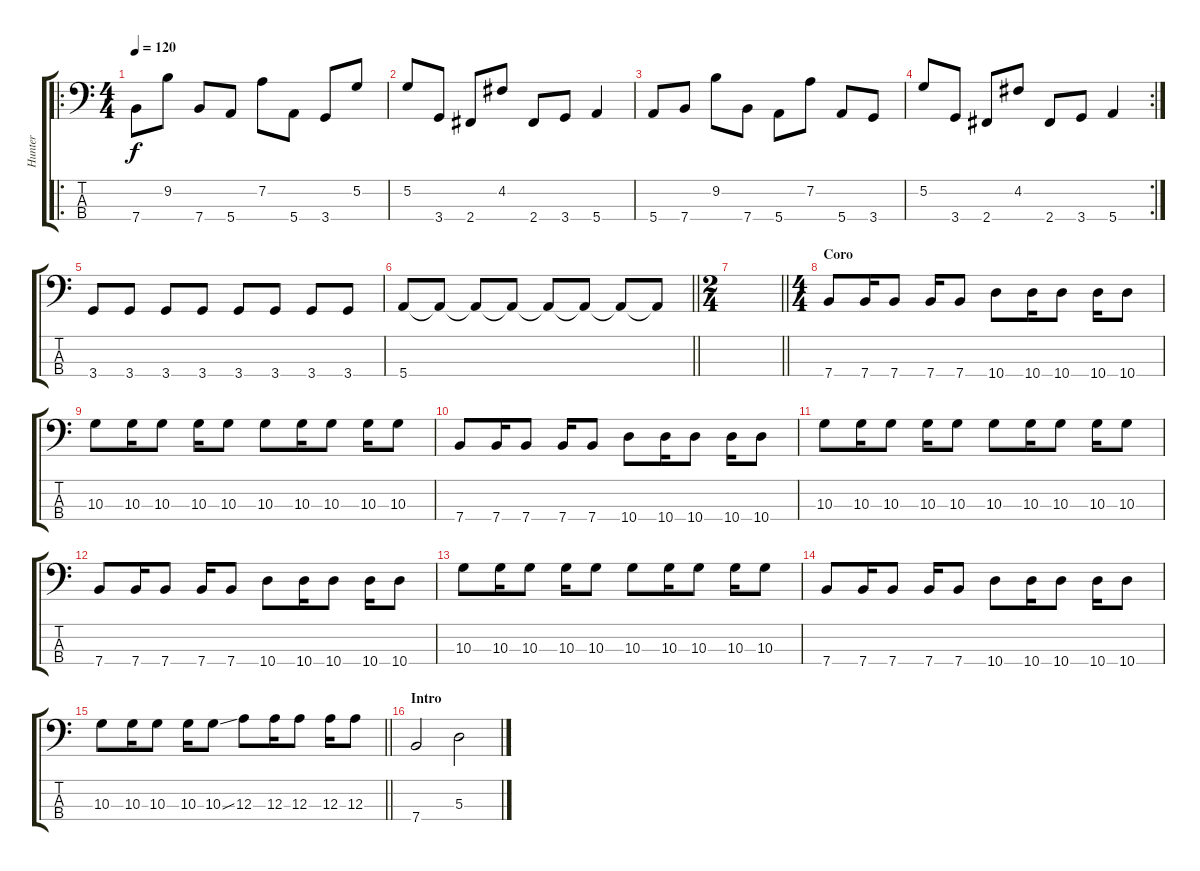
\track ("Hunter" "Hunter") {instrument electricbasspick}
\staff {score tabs}
\tuning (G2 D2 A1 E1) {hide}
\ro
\ts (4 4)
\tempo 120
\clef f4
\ks c
7.4.8{dy f} 9.2.8 7.4.8 5.4.8 7.2.8 5.4.8 3.4.8 5.2.8 |
5.2.8 3.4.8 2.4.8 4.2.8 2.4.8 3.4.8 5.4.4 |
5.4.8 7.4.8 9.2.8 7.4.8 5.4.8 7.2.8 5.4.8 3.4.8 |
\rc 2
5.2.8 3.4.8 2.4.8 4.2.8 2.4.8 3.4.8 5.4.4 |
3.4.8 3.4.8 3.4.8 3.4.8 3.4.8 3.4.8 3.4.8 3.4.8 |
\barLineRight lightlight
5.4.8 5.4{t}.8 5.4{t}.8 5.4{t}.8 5.4{t}.8 5.4{t}.8 5.4{t}.8 5.4{t}.8 |
\ts (2 4)
\barLineRight lightlight
|
\ts (4 4)
\section ("" "Coro")
7.4.8 7.4.16 7.4.8 7.4.16 7.4.8 10.4.8 10.4.16 10.4.8 10.4.16 10.4.8 |
10.3.8 10.3.16 10.3.8 10.3.16 10.3.8 10.3.8 10.3.16 10.3.8 10.3.16 10.3.8 |
7.4.8 7.4.16 7.4.8 7.4.16 7.4.8 10.4.8 10.4.16 10.4.8 10.4.16 10.4.8 |
10.3.8 10.3.16 10.3.8 10.3.16 10.3.8 10.3.8 10.3.16 10.3.8 10.3.16 10.3.8 |
7.4.8 7.4.16 7.4.8 7.4.16 7.4.8 10.4.8 10.4.16 10.4.8 10.4.16 10.4.8 |
10.3.8 10.3.16 10.3.8 10.3.16 10.3.8 10.3.8 10.3.16 10.3.8 10.3.16 10.3.8 |
7.4.8 7.4.16 7.4.8 7.4.16 7.4.8 10.4.8 10.4.16 10.4.8 10.4.16 10.4.8 |
\barLineRight lightlight
10.3.8 10.3.16 10.3.8 10.3.16 10.3{ss}.8 12.3.8 12.3.16 12.3.8 12.3.16 12.3.8 |
\section ("" "Intro")
7.4.2 5.3.2
